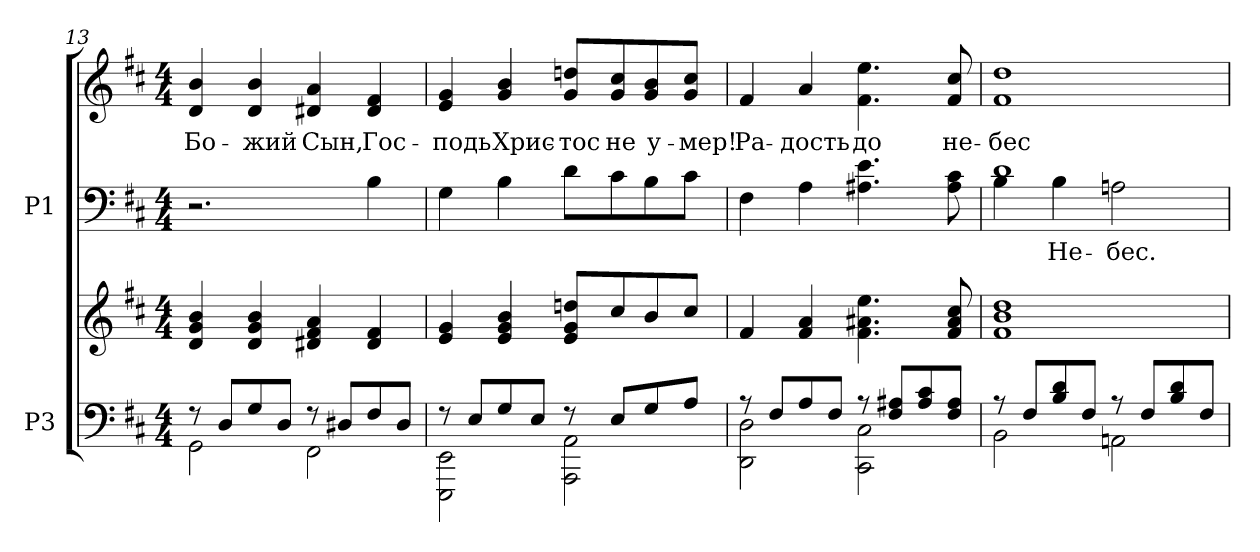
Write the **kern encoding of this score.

**kern	**kern	**kern	**text	**kern	**text
*part2	*part2	*part1	*part1	*part1	*part1
*staff4	*staff3	*staff2	*staff2	*staff1	*staff1
*I"P3	*	*I"P1	*	*	*
!!LO:LB:g=z
*clefF4	*clefG2	*clefF4	*	*clefG2	*
*k[f#c#]	*k[f#c#]	*k[f#c#]	*	*k[f#c#]	*
*D:	*D:	*D:	*	*D:	*
*M4/4	*M4/4	*M4/4	*	*M4/4	*
=13	=13	=13	=13	=13	=13
*^	*	*	*	*	*
!	!	!	!	!	!	!LO:LY:b:color=#000000
8r	2GGi\	4di/ 4gi 4bi	2.r	.	4di/ 4bi	Бо-
8Di/L	.	.	.	.	.	.
!	!	!	!	!	!	!LO:LY:b:color=#000000
8Gi/	.	4di/ 4gi 4bi	.	.	4di/ 4bi	-жий
8Di/J	.	.	.	.	.	.
!	!	!	!	!	!	!LO:LY:b:color=#000000
8r	2FF#i\	4d#Xi/ 4f#i 4ai	.	.	4d#Xi/ 4ai	Сын,
8D#Xi/L	.	.	.	.	.	.
!	!	!	!	!	!	!LO:LY:b:color=#000000
8F#i/	.	4d#i/ 4f#i	4Bi\	.	4d#i/ 4f#i	Гос-
8D#i/J	.	.	.	.	.	.
=14	=14	=14	=14	=14	=14	=14
!	!	!	!	!	!	!LO:LY:b:color=#000000
8r	2EEEi\ 2EEi	4ei/ 4gi	4Gi\	.	4ei/ 4gi	-подь
8Ei/L	.	.	.	.	.	.
!	!	!	!	!	!	!LO:LY:b:color=#000000
8Gi/	.	4ei/ 4gi 4bi	4Bi\	.	4gi/ 4bi	Хрис-
8Ei/J	.	.	.	.	.	.
!	!	!	!	!	!	!LO:LY:b:color=#000000
8r	2AAAi\ 2AAi	8ei/ 8gi 8ddniL	8di\L	.	8gi/ 8ddniL	-тос
!	!	!	!	!	!	!LO:LY:b:color=#000000
8Ei/L	.	8cc#i/	8c#i\	.	8gi/ 8cc#i	не
!	!	!	!	!	!	!LO:LY:b:color=#000000
8Gi/	.	8bi/	8Bi\	.	8gi/ 8bi	у-
!	!	!	!	!	!	!LO:LY:b:color=#000000
8Ai/J	.	8cc#i/J	8c#i\J	.	8gi/ 8cc#iJ	-мер!
=15	=15	=15	=15	=15	=15	=15
!	!	!	!	!	!	!LO:LY:b:color=#000000
8r	2DDi\ 2Di	4f#i/	4F#i\	.	4f#i/	Ра-
8F#i/L	.	.	.	.	.	.
!	!	!	!	!	!	!LO:LY:b:color=#000000
8Ai/	.	4f#i/ 4ai	4Ai\	.	4ai/	-дость
8F#i/J	.	.	.	.	.	.
!	!	!	!	!	!	!LO:LY:b:color=#000000
8r	2CC#i\ 2C#i	4.f#i\ 4.a#Xi 4.eei	4.A#Xi\ 4.ei	.	4.f#i\ 4.eei	до
8F#i/ 8A#XiL	.	.	.	.	.	.
8A#i/ 8c#i	.	.	.	.	.	.
!	!	!	!	!	!	!LO:LY:b:color=#000000
8F#i/ 8A#iJ	.	8f#i/ 8a#i 8cc#i	8A#i\ 8c#i	.	8f#i/ 8cc#i	не-
=16	=16	=16	=16	=16	=16	=16
*	*	*	*^	*	*	*
!	!	!	!	!	!	!	!LO:LY:b:color=#000000
8r	2BBi\	1f#i 1bi 1ddi	1di	4Bi\	.	1f#i 1ddi	-бес
8F#i/L	.	.	.	.	.	.	.
!	!	!	!	!	!LO:LY:a:color=#000000	!	!
8Bi/ 8di	.	.	.	4Bi\	Не-	.	.
8F#i/J	.	.	.	.	.	.	.
!	!	!	!	!	!LO:LY:a:color=#000000	!	!
8r	2AAni\	.	.	2Ani\	-бес.	.	.
8F#i/L	.	.	.	.	.	.	.
8Bi/ 8di	.	.	.	.	.	.	.
8F#i/J	.	.	.	.	.	.	.
*v	*v	*	*v	*v	*	*	*
=	=	=	=	=	=
*-	*-	*-	*-	*-	*-
